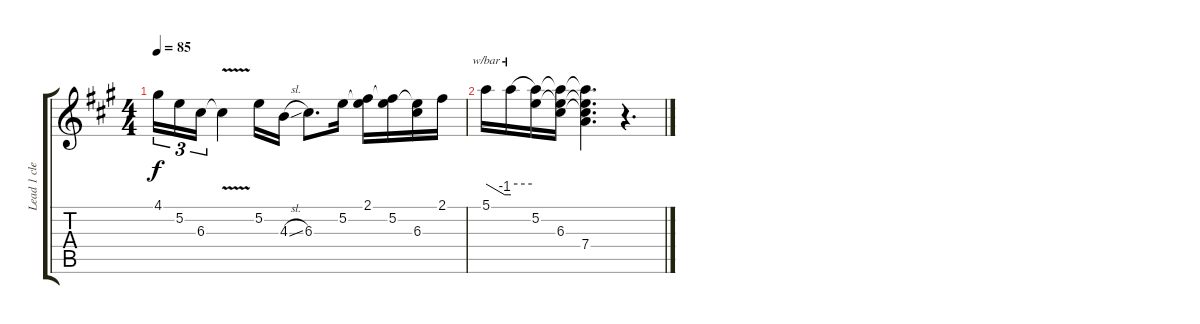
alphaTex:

\track ("Lead 1 clean" "Lead 1 cle") {instrument electricguitarjazz}
\staff {score tabs}
\tuning (E4 B3 G3 D3 A2 E2) {hide}
\ts (4 4)
\tempo 85
\clef g2
\ks a
4.1.16{tu (3 2) dy f} 5.2.16{tu (3 2)} 6.3.16{tu (3 2)} 6.3{v t}.4 5.2.16 4.3{sl}.16 6.3.8{d} 5.2.16 (2.1 5.2{t}).16 (2.1{t} 5.2).16 (5.2{t} 6.3).16 2.1.16 |
5.1.16{tbe (custom default 0 0 45 -4 60 -4)} 5.1{t}.16{tbe (hold default 0 0 60 0)} (5.1{t} 5.2).16 (5.1{t} 5.2{t} 6.3).16 (5.1{t} 5.2{t} 6.3{t} 7.4).4{d} r.4{d}
